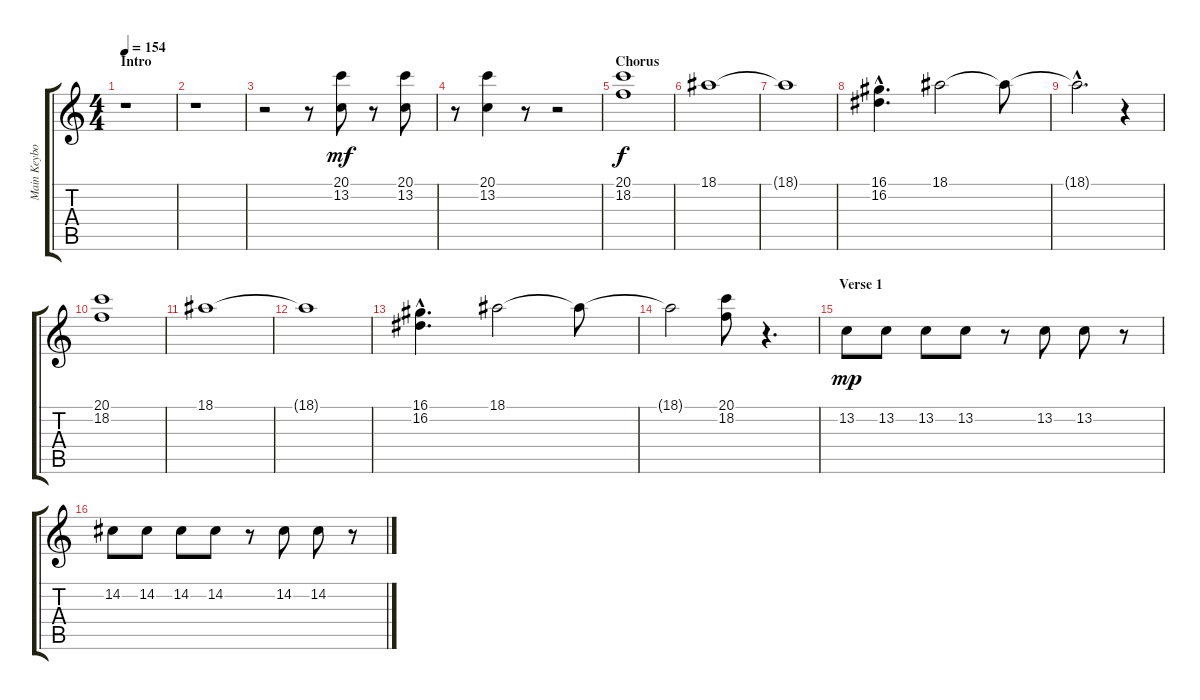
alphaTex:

\track ("Main Keyboards" "Main Keybo") {instrument stringensemble1}
\staff {score tabs}
\tuning (E4 B3 G3 D3 A2 E2) {hide}
\ts (4 4)
\section ("" "Intro")
\tempo 154
\clef g2
\ks c
r.1{dy mf instrument stringensemble1} |
r.1 |
r.2 r.8 (20.1 13.2).8 r.8 (20.1 13.2).8 |
r.8 (20.1 13.2).4 r.8 r.2 |
\section ("" "Chorus")
(20.1 18.2).1{dy f} |
18.1.1 |
18.1{t}.1 |
(16.1{hac} 16.2).4{d} 18.1.2 18.1{t}.8 |
18.1{hac t}.2{d} r.4 |
(20.1 18.2).1 |
18.1.1 |
18.1{t}.1 |
(16.1{hac} 16.2).4{d} 18.1.2 18.1{t}.8 |
18.1{t}.2 (20.1 18.2).8 r.4{d} |
\section ("" "Verse 1")
13.2.8{dy mp} 13.2.8 13.2.8 13.2.8 r.8 13.2.8 13.2.8 r.8 |
14.2.8 14.2.8 14.2.8 14.2.8 r.8 14.2.8 14.2.8 r.8
